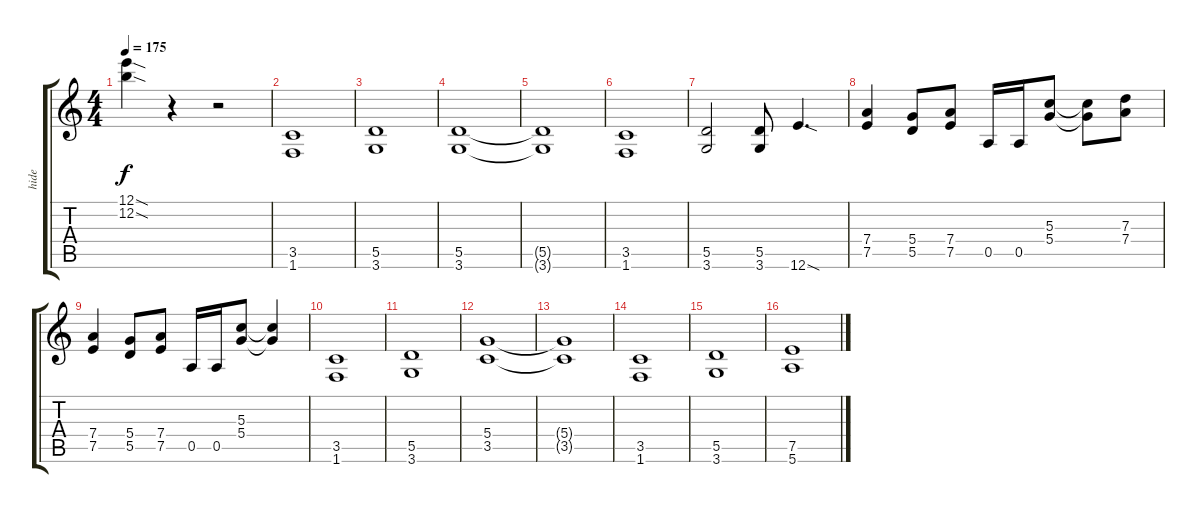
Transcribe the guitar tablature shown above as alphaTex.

\track ("hide" "hide") {instrument overdrivenguitar}
\staff {score tabs}
\tuning (E4 B3 G3 D3 A2 E2) {hide}
\ts (4 4)
\tempo 175
\clef g2
\ks c
(12.1{sod} 12.2{sod}).4{dy f} r.4 r.2 |
(3.5 1.6).1 |
(5.5 3.6).1 |
(5.5 3.6).1 |
(5.5{t} 3.6{t}).1 |
(3.5 1.6).1 |
(5.5 3.6).2 (5.5 3.6).8 12.6{sod}.4{d} |
(7.4 7.5).4 (5.4 5.5).8 (7.4 7.5).8 0.5.16 0.5.16 (5.3 5.4).8 (5.3{t} 5.4{t}).8 (7.3 7.4).8 |
(7.4 7.5).4 (5.4 5.5).8 (7.4 7.5).8 0.5.16 0.5.16 (5.3 5.4).8 (5.3{t} 5.4{t}).4 |
(3.5 1.6).1 |
(5.5 3.6).1 |
(5.4 3.5).1 |
(5.4{t} 3.5{t}).1 |
(3.5 1.6).1 |
(5.5 3.6).1 |
(7.5 5.6).1
